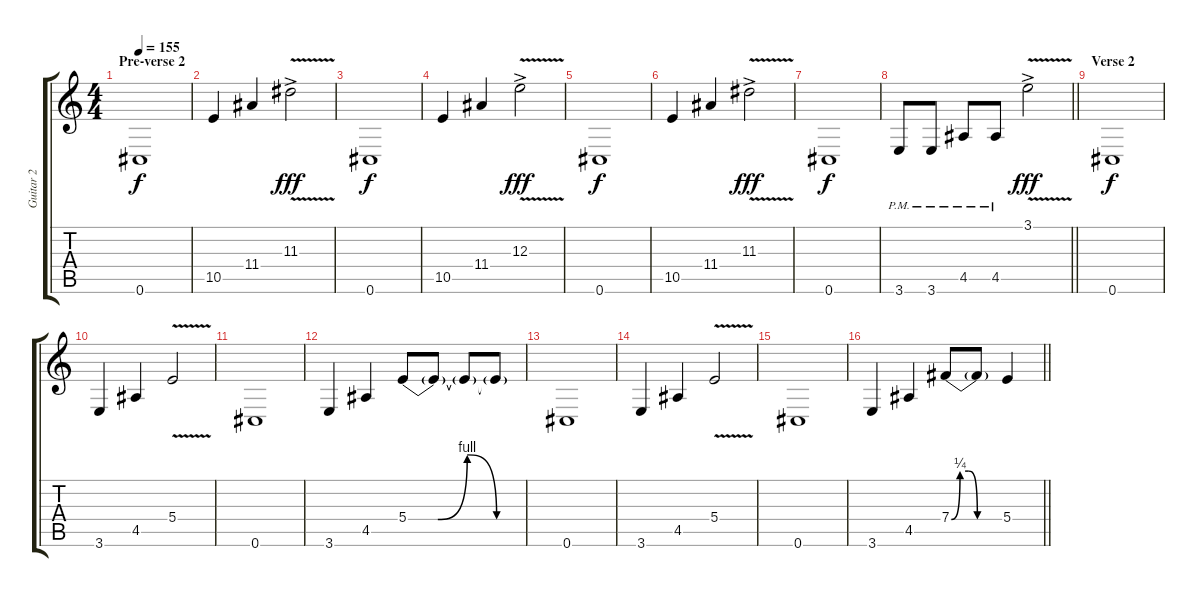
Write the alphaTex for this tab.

\track ("Guitar 2" "Guitar 2") {instrument distortionguitar}
\staff {score tabs}
\tuning (Db4 Ab3 E3 B2 Gb2 Db2) {hide}
\ts (4 4)
\section ("" "Pre-verse 2")
\tempo 155
\clef g2
\ks c
0.6.1{dy f} |
10.5.4 11.4.4 11.3{v ac}.2{dy fff} |
0.6.1{dy f} |
10.5.4 11.4.4 12.3{v ac}.2{dy fff} |
0.6.1{dy f} |
10.5.4 11.4.4 11.3{v ac}.2{dy fff} |
0.6.1{dy f} |
\barLineRight lightlight
3.6{pm}.8 3.6{pm}.8 4.5{pm}.8 4.5{pm}.8 3.1{v ac}.2{dy fff} |
\section ("" "Verse 2")
0.6.1{dy f} |
3.6.4 4.5.4 5.4{v}.2 |
0.6.1 |
3.6.4 4.5.4 5.4{be (custom 0 0 15 0 30 4 45 0 60 0)}.8 5.4{t}.8 5.4{t}.8 5.4{t}.8 |
0.6.1 |
3.6.4 4.5.4 5.4{v}.2 |
0.6.1 |
\barLineRight lightlight
3.6.4 4.5.4 7.4{be (custom 0 0 10 1 20 1 30 0 60 0)}.8 7.4{t}.8 5.4.4
